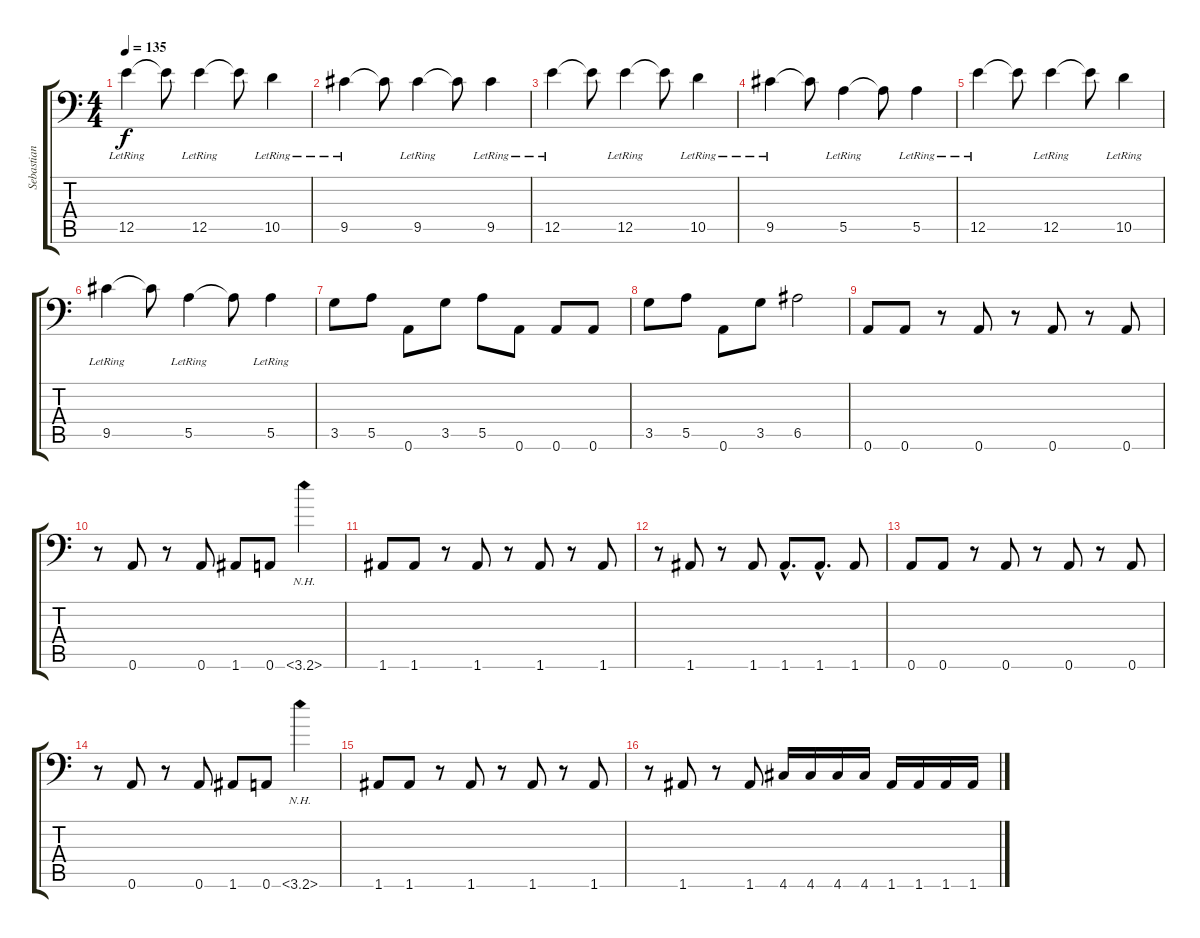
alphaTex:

\track ("Sebastian" "Sebastian") {instrument distortionguitar}
\staff {score tabs}
\tuning (B3 Gb3 D3 A2 E2 A1) {hide}
\ts (4 4)
\tempo 135
\clef f4
\ks c
12.5{lr}.4{dy f} 12.5{t}.8 12.5{lr}.4 12.5{t}.8 10.5{lr}.4 |
9.5{lr}.4 9.5{t}.8 9.5{lr}.4 9.5{t}.8 9.5{lr}.4 |
12.5{lr}.4 12.5{t}.8 12.5{lr}.4 12.5{t}.8 10.5{lr}.4 |
9.5{lr}.4 9.5{t}.8 5.5{lr}.4 5.5{t}.8 5.5{lr}.4 |
12.5{lr}.4 12.5{t}.8 12.5{lr}.4 12.5{t}.8 10.5{lr}.4 |
9.5{lr}.4 9.5{t}.8 5.5{lr}.4 5.5{t}.8 5.5{lr}.4 |
3.5.8 5.5.8 0.6.8 3.5.8 5.5.8 0.6.8 0.6.8 0.6.8 |
3.5.8 5.5.8 0.6.8 3.5.8 6.5.2 |
0.6.8 0.6.8 r.8 0.6.8 r.8 0.6.8 r.8 0.6.8 |
r.8 0.6.8 r.8 0.6.8 1.6.8 0.6.8 3.6{nh}.4 |
1.6.8 1.6.8 r.8 1.6.8 r.8 1.6.8 r.8 1.6.8 |
r.8 1.6.8 r.8 1.6.8 1.6{hac}.8{d} 1.6{hac}.8{d} 1.6.8 |
0.6.8 0.6.8 r.8 0.6.8 r.8 0.6.8 r.8 0.6.8 |
r.8 0.6.8 r.8 0.6.8 1.6.8 0.6.8 3.6{nh}.4 |
1.6.8 1.6.8 r.8 1.6.8 r.8 1.6.8 r.8 1.6.8 |
r.8 1.6.8 r.8 1.6.8 4.6.16 4.6.16 4.6.16 4.6.16 1.6.16 1.6.16 1.6.16 1.6.16
